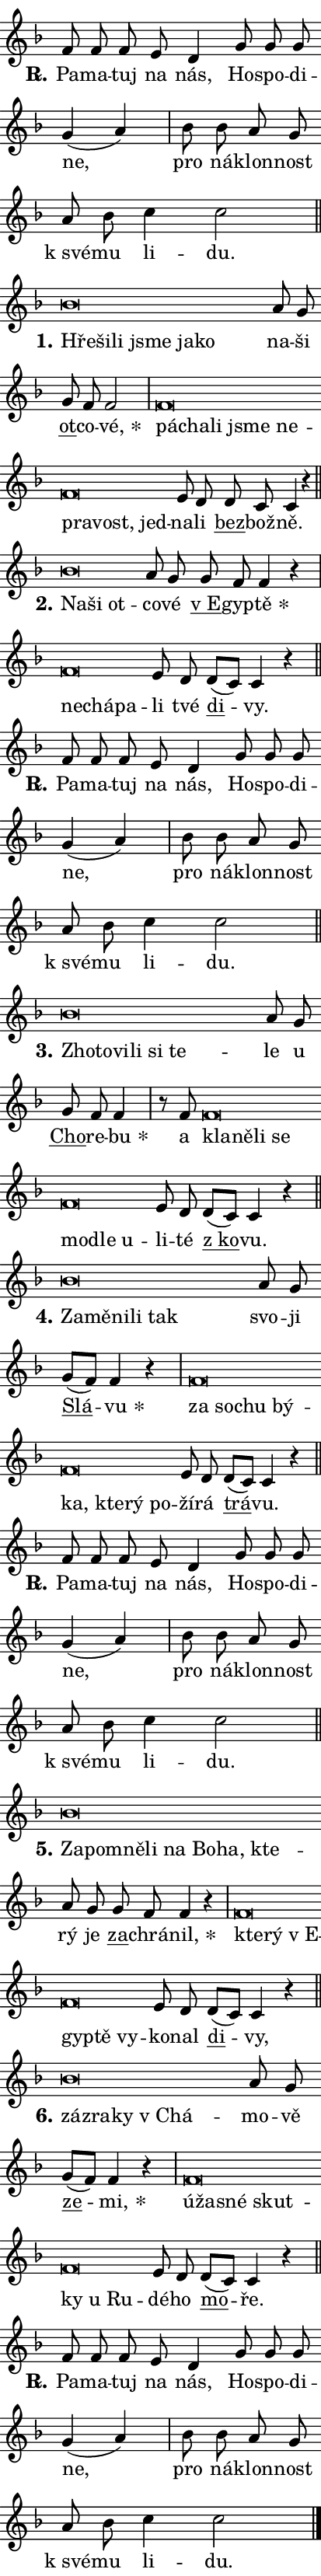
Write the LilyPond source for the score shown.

\version "2.24.0"
\header { tagline = "" }
\paper {
  indent = 0\cm
  top-margin = 0\cm
  right-margin = 0\cm
  bottom-margin = 0\cm
  left-margin = 0\cm
  paper-width = 7\cm
  page-breaking = #ly:one-page-breaking
  system-system-spacing.basic-distance = #11
  score-system-spacing.basic-distance = #11
  ragged-last = ##f
}


%% Author: Thomas Morley
%% https://lists.gnu.org/archive/html/lilypond-user/2020-05/msg00002.html
#(define (line-position grob)
"Returns position of @var[grob} in current system:
   @code{'start}, if at first time-step
   @code{'end}, if at last time-step
   @code{'middle} otherwise
"
  (let* ((col (ly:item-get-column grob))
         (ln (ly:grob-object col 'left-neighbor))
         (rn (ly:grob-object col 'right-neighbor))
         (col-to-check-left (if (ly:grob? ln) ln col))
         (col-to-check-right (if (ly:grob? rn) rn col))
         (break-dir-left
           (and
             (ly:grob-property col-to-check-left 'non-musical #f)
             (ly:item-break-dir col-to-check-left)))
         (break-dir-right
           (and
             (ly:grob-property col-to-check-right 'non-musical #f)
             (ly:item-break-dir col-to-check-right))))
        (cond ((eqv? 1 break-dir-left) 'start)
              ((eqv? -1 break-dir-right) 'end)
              (else 'middle))))

#(define (tranparent-at-line-position vctor)
  (lambda (grob)
  "Relying on @code{line-position} select the relevant enry from @var{vctor}.
Used to determine transparency,"
    (case (line-position grob)
      ((end) (not (vector-ref vctor 0)))
      ((middle) (not (vector-ref vctor 1)))
      ((start) (not (vector-ref vctor 2))))))

noteHeadBreakVisibility =
#(define-music-function (break-visibility)(vector?)
"Makes @code{NoteHead}s transparent relying on @var{break-visibility}"
#{
  \override NoteHead.transparent =
    #(tranparent-at-line-position break-visibility)
#})

#(define delete-ledgers-for-transparent-note-heads
  (lambda (grob)
    "Reads whether a @code{NoteHead} is transparent.
If so this @code{NoteHead} is removed from @code{'note-heads} from
@var{grob}, which is supposed to be @code{LedgerLineSpanner}.
As a result ledgers are not printed for this @code{NoteHead}"
    (let* ((nhds-array (ly:grob-object grob 'note-heads))
           (nhds-list
             (if (ly:grob-array? nhds-array)
                 (ly:grob-array->list nhds-array)
                 '()))
           ;; Relies on the transparent-property being done before
           ;; Staff.LedgerLineSpanner.after-line-breaking is executed.
           ;; This is fragile ...
           (to-keep
             (remove
               (lambda (nhd)
                 (ly:grob-property nhd 'transparent #f))
               nhds-list)))
      ;; TODO find a better method to iterate over grob-arrays, similiar
      ;; to filter/remove etc for lists
      ;; For now rebuilt from scratch
      (set! (ly:grob-object grob 'note-heads)  '())
      (for-each
        (lambda (nhd)
          (ly:pointer-group-interface::add-grob grob 'note-heads nhd))
        to-keep))))

hideNotes = {
  \noteHeadBreakVisibility #begin-of-line-visible
}
unHideNotes = {
  \noteHeadBreakVisibility #all-visible
}

% work-around for resetting accidentals
% https://lilypond.org/doc/v2.23/Documentation/notation/displaying-rhythms#unmetered-music
cadenzaMeasure = {
  \cadenzaOff
  \partial 1024 s1024
  \cadenzaOn
}

#(define-markup-command (accent layout props text) (markup?)
  "Underline accented syllable"
  (interpret-markup layout props
    #{\markup \override #'(offset . 4.3) \underline { #text }#}))

responsum = \markup \concat {
  "R" \hspace #-1.05 \path #0.1 #'((moveto 0 0.07) (lineto 0.9 0.8)) \hspace #0.05 "."
}

\layout {
    \context {
        \Staff
        \remove "Time_signature_engraver"
        \override LedgerLineSpanner.after-line-breaking = #delete-ledgers-for-transparent-note-heads
    }
    \context {
        \Voice {
            \override NoteHead.output-attributes = #'((class . "notehead"))
            \override Hairpin.height = #0.55
        }
    }
    \context {
        \Lyrics {
            \override StanzaNumber.output-attributes = #'((class . "stanzanumber"))
            \override LyricSpace.minimum-distance = #0.9
            \override LyricText.font-name = #"TeX Gyre Schola"
            \override LyricText.font-size = 1
            \override StanzaNumber.font-name = #"TeX Gyre Schola Bold"
            \override StanzaNumber.font-size = 1
        }
    }
}

% magnetic-lyrics.ily
%
%   written by
%     Jean Abou Samra <jean@abou-samra.fr>
%     Werner Lemberg <wl@gnu.org>
%
%   adapted by
%     Jiri Hon <jiri.hon@gmail.com>
%
% Version 2022-Apr-15

% https://www.mail-archive.com/lilypond-user@gnu.org/msg149350.html

#(define (Left_hyphen_pointer_engraver context)
   "Collect syllable-hyphen-syllable occurrences in lyrics and store
them in properties.  This engraver only looks to the left.  For
example, if the lyrics input is @code{foo -- bar}, it does the
following.

@itemize @bullet
@item
Set the @code{text} property of the @code{LyricHyphen} grob between
@q{foo} and @q{bar} to @code{foo}.

@item
Set the @code{left-hyphen} property of the @code{LyricText} grob with
text @q{foo} to the @code{LyricHyphen} grob between @q{foo} and
@q{bar}.
@end itemize

Use this auxiliary engraver in combination with the
@code{lyric-@/text::@/apply-@/magnetic-@/offset!} hook."
   (let ((hyphen #f)
         (text #f))
     (make-engraver
      (acknowledgers
       ((lyric-syllable-interface engraver grob source-engraver)
        (set! text grob)))
      (end-acknowledgers
       ((lyric-hyphen-interface engraver grob source-engraver)
        ;(when (not (grob::has-interface grob 'lyric-space-interface))
          (set! hyphen grob)));)
      ((stop-translation-timestep engraver)
       (when (and text hyphen)
         (ly:grob-set-object! text 'left-hyphen hyphen))
       (set! text #f)
       (set! hyphen #f)))))

#(define (lyric-text::apply-magnetic-offset! grob)
   "If the space between two syllables is less than the value in
property @code{LyricText@/.details@/.squash-threshold}, move the right
syllable to the left so that it gets concatenated with the left
syllable.

Use this function as a hook for
@code{LyricText@/.after-@/line-@/breaking} if the
@code{Left_@/hyphen_@/pointer_@/engraver} is active."
   (let ((hyphen (ly:grob-object grob 'left-hyphen #f)))
     (when hyphen
       (let ((left-text (ly:spanner-bound hyphen LEFT)))
         (when (grob::has-interface left-text 'lyric-syllable-interface)
           (let* ((common (ly:grob-common-refpoint grob left-text X))
                  (this-x-ext (ly:grob-extent grob common X))
                  (left-x-ext
                   (begin
                     ;; Trigger magnetism for left-text.
                     (ly:grob-property left-text 'after-line-breaking)
                     (ly:grob-extent left-text common X)))
                  ;; `delta` is the gap width between two syllables.
                  (delta (- (interval-start this-x-ext)
                            (interval-end left-x-ext)))
                  (details (ly:grob-property grob 'details))
                  (threshold (assoc-get 'squash-threshold details 0.2)))
             (when (< delta threshold)
               (let* (;; We have to manipulate the input text so that
                      ;; ligatures crossing syllable boundaries are not
                      ;; disabled.  For languages based on the Latin
                      ;; script this is essentially a beautification.
                      ;; However, for non-Western scripts it can be a
                      ;; necessity.
                      (lt (ly:grob-property left-text 'text))
                      (rt (ly:grob-property grob 'text))
                      (is-space (grob::has-interface hyphen 'lyric-space-interface))
                      (space (if is-space " " ""))
                      (space-markup (grob-interpret-markup grob " "))
                      (space-size (interval-length (ly:stencil-extent space-markup X)))
                      (extra-delta (if is-space space-size 0))
                      ;; Append new syllable.
                      (ltrt-space (if (and (string? lt) (string? rt))
                                (string-append lt space rt)
                                (make-concat-markup (list lt space rt))))
                      ;; Right-align `ltrt` to the right side.
                      (ltrt-space-markup (grob-interpret-markup
                               grob
                               (make-translate-markup
                                (cons (interval-length this-x-ext) 0)
                                (make-right-align-markup ltrt-space)))))
                 (begin
                   ;; Don't print `left-text`.
                   (ly:grob-set-property! left-text 'stencil #f)
                   ;; Set text and stencil (which holds all collected
                   ;; syllables so far) and shift it to the left.
                   (ly:grob-set-property! grob 'text ltrt-space)
                   (ly:grob-set-property! grob 'stencil ltrt-space-markup)
                   (ly:grob-translate-axis! grob (- (- delta extra-delta)) X))))))))))


#(define (lyric-hyphen::displace-bounds-first grob)
   ;; Make very sure this callback isn't triggered too early.
   (let ((left (ly:spanner-bound grob LEFT))
         (right (ly:spanner-bound grob RIGHT)))
     (ly:grob-property left 'after-line-breaking)
     (ly:grob-property right 'after-line-breaking)
     (ly:lyric-hyphen::print grob)))

squashThreshold = #0.4

\layout {
  \context {
    \Lyrics
    \consists #Left_hyphen_pointer_engraver
    \override LyricText.after-line-breaking =
      #lyric-text::apply-magnetic-offset!
    \override LyricHyphen.stencil = #lyric-hyphen::displace-bounds-first
    \override LyricText.details.squash-threshold = \squashThreshold
    \override LyricHyphen.minimum-distance = 0
    \override LyricHyphen.minimum-length = \squashThreshold
  }
}

squash = \override LyricText.details.squash-threshold = 9999
unSquash = \override LyricText.details.squash-threshold = \squashThreshold

left = \override LyricText.self-alignment-X = #LEFT
unLeft = \revert LyricText.self-alignment-X

starOffset = #(lambda (grob) 
                (let ((x_offset (ly:self-alignment-interface::aligned-on-x-parent grob)))
                  (if (= x_offset 0) 0 (+ x_offset 1.2))))

star = #(define-music-function (syllable)(string?)
"Append star separator at the end of a syllable"
#{
  \once \override LyricText.X-offset = #starOffset
  \lyricmode { \markup {
    #syllable
    \override #'((font-name . "TeX Gyre Schola Bold")) \hspace #0.2 \lower #0.65 \larger "*"
  } }
#})

starAccent = #(define-music-function (syllable)(string?)
"Append star separator at the end of a syllable and make accent"
#{
  \once \override LyricText.X-offset = #starOffset
  \lyricmode { \markup {
    \accent #syllable
    \override #'((font-name . "TeX Gyre Schola Bold")) \hspace #0.2 \lower #0.65 \larger "*"
  } }
#})

breath = #(define-music-function (syllable)(string?)
"Append breathing indicator at the end of a syllable"
#{
  \lyricmode { \markup { #syllable "+" } }
#})

optionalBreath = #(define-music-function (syllable)(string?)
"Append optional breathing indicator at the end of a syllable"
#{
  \lyricmode { \markup { #syllable "(+)" } }
#})


\score {
    <<
        \new Voice = "melody" { \cadenzaOn \key f \major \relative { f'8 f f e d4 \bar "" g8 g g \bar "" g4( a) \cadenzaMeasure \bar "|" bes8 bes a g \bar "" a bes c4 c2 \cadenzaMeasure \bar "||" \break } }
        \new Lyrics \lyricsto "melody" { \lyricmode { \set stanza = \responsum
Pa -- ma -- tuj na nás, Ho -- spo -- di -- ne, pro ná -- klon -- nost "k své" -- mu li -- du. } }
    >>
    \layout {}
}

\score {
    <<
        \new Voice = "melody" { \cadenzaOn \key f \major \relative { bes'\breve*1/16 \hideNotes \breve*1/16 \bar "" \breve*1/16 \bar "" \breve*1/16 \bar "" \breve*1/16 \breve*1/16 \bar "" \unHideNotes a8 g \bar "" g f f2 \cadenzaMeasure \bar "|" f\breve*1/16 \hideNotes \breve*1/16 \bar "" \breve*1/16 \bar "" \breve*1/16 \bar "" \breve*1/16 \bar "" \breve*1/16 \bar "" \breve*1/16 \breve*1/16 \bar "" \unHideNotes e8 d \bar "" d c c4 r \cadenzaMeasure \bar "||" \break } }
        \new Lyrics \lyricsto "melody" { \lyricmode { \set stanza = "1."
\left Hře -- \squash ši -- li jsme ja -- ko \unLeft \unSquash na -- ši \markup \accent ot -- co -- \star vé, \left pá -- \squash cha -- li jsme ne -- pra -- vost, jed -- \unLeft \unSquash na -- li \markup \accent bez -- bož -- ně. } }
    >>
    \layout {}
}

\score {
    <<
        \new Voice = "melody" { \cadenzaOn \key f \major \relative { bes'\breve*1/16 \hideNotes \breve*1/16 \breve*1/16 \bar "" \unHideNotes a8 g \bar "" g f f4 r \cadenzaMeasure \bar "|" f\breve*1/16 \hideNotes \breve*1/16 \breve*1/16 \bar "" \unHideNotes e8 d \bar "" d[( c)] c4 r \cadenzaMeasure \bar "||" \break } }
        \new Lyrics \lyricsto "melody" { \lyricmode { \set stanza = "2."
\left Na -- \squash ši ot -- \unLeft \unSquash co -- vé \markup \accent "v E" -- gyp -- \star tě \left ne -- \squash chá -- pa -- \unLeft \unSquash li tvé \markup \accent di -- vy. } }
    >>
    \layout {}
}

\score {
    <<
        \new Voice = "melody" { \cadenzaOn \key f \major \relative { f'8 f f e d4 \bar "" g8 g g \bar "" g4( a) \cadenzaMeasure \bar "|" bes8 bes a g \bar "" a bes c4 c2 \cadenzaMeasure \bar "||" \break } }
        \new Lyrics \lyricsto "melody" { \lyricmode { \set stanza = \responsum
Pa -- ma -- tuj na nás, Ho -- spo -- di -- ne, pro ná -- klon -- nost "k své" -- mu li -- du. } }
    >>
    \layout {}
}

\score {
    <<
        \new Voice = "melody" { \cadenzaOn \key f \major \relative { bes'\breve*1/16 \hideNotes \breve*1/16 \bar "" \breve*1/16 \bar "" \breve*1/16 \bar "" \breve*1/16 \breve*1/16 \bar "" \unHideNotes a8 g \bar "" g f f4 \cadenzaMeasure \bar "|" r8 f8 f\breve*1/16 \hideNotes \breve*1/16 \bar "" \breve*1/16 \bar "" \breve*1/16 \bar "" \breve*1/16 \bar "" \breve*1/16 \breve*1/16 \bar "" \unHideNotes e8 d \bar "" d[( c)] c4 r \cadenzaMeasure \bar "||" \break } }
        \new Lyrics \lyricsto "melody" { \lyricmode { \set stanza = "3."
\left Zho -- \squash to -- vi -- li si te -- \unLeft \unSquash le u \markup \accent Cho -- re -- \star bu a \left kla -- \squash ně -- li se mo -- dle u -- \unLeft \unSquash li -- té \markup \accent "z ko" -- vu. } }
    >>
    \layout {}
}

\score {
    <<
        \new Voice = "melody" { \cadenzaOn \key f \major \relative { bes'\breve*1/16 \hideNotes \breve*1/16 \bar "" \breve*1/16 \bar "" \breve*1/16 \breve*1/16 \bar "" \unHideNotes a8 g \bar "" g[( f)] f4 r \cadenzaMeasure \bar "|" f\breve*1/16 \hideNotes \breve*1/16 \bar "" \breve*1/16 \bar "" \breve*1/16 \bar "" \breve*1/16 \bar "" \breve*1/16 \bar "" \breve*1/16 \breve*1/16 \bar "" \unHideNotes e8 d \bar "" d[( c)] c4 r \cadenzaMeasure \bar "||" \break } }
        \new Lyrics \lyricsto "melody" { \lyricmode { \set stanza = "4."
\left Za -- \squash mě -- ni -- li tak \unLeft \unSquash svo -- ji \markup \accent Slá -- \star vu \left za \squash so -- chu bý -- ka, kte -- rý po -- \unLeft \unSquash ží -- rá \markup \accent trá -- vu. } }
    >>
    \layout {}
}

\score {
    <<
        \new Voice = "melody" { \cadenzaOn \key f \major \relative { f'8 f f e d4 \bar "" g8 g g \bar "" g4( a) \cadenzaMeasure \bar "|" bes8 bes a g \bar "" a bes c4 c2 \cadenzaMeasure \bar "||" \break } }
        \new Lyrics \lyricsto "melody" { \lyricmode { \set stanza = \responsum
Pa -- ma -- tuj na nás, Ho -- spo -- di -- ne, pro ná -- klon -- nost "k své" -- mu li -- du. } }
    >>
    \layout {}
}

\score {
    <<
        \new Voice = "melody" { \cadenzaOn \key f \major \relative { bes'\breve*1/16 \hideNotes \breve*1/16 \bar "" \breve*1/16 \bar "" \breve*1/16 \bar "" \breve*1/16 \bar "" \breve*1/16 \bar "" \breve*1/16 \breve*1/16 \bar "" \unHideNotes a8 g \bar "" g f f4 r \cadenzaMeasure \bar "|" f\breve*1/16 \hideNotes \breve*1/16 \bar "" \breve*1/16 \bar "" \breve*1/16 \bar "" \breve*1/16 \breve*1/16 \bar "" \unHideNotes e8 d \bar "" d[( c)] c4 r \cadenzaMeasure \bar "||" \break } }
        \new Lyrics \lyricsto "melody" { \lyricmode { \set stanza = "5."
\left Za -- \squash po -- mně -- li na Bo -- ha, kte -- \unLeft \unSquash rý je \markup \accent za -- chrá -- \star nil, \left kte -- \squash rý "v E" -- gyp -- tě vy -- \unLeft \unSquash ko -- nal \markup \accent di -- vy, } }
    >>
    \layout {}
}

\score {
    <<
        \new Voice = "melody" { \cadenzaOn \key f \major \relative { bes'\breve*1/16 \hideNotes \breve*1/16 \bar "" \breve*1/16 \breve*1/16 \bar "" \unHideNotes a8 g \bar "" g[( f)] f4 r \cadenzaMeasure \bar "|" f\breve*1/16 \hideNotes \breve*1/16 \bar "" \breve*1/16 \bar "" \breve*1/16 \bar "" \breve*1/16 \bar "" \breve*1/16 \breve*1/16 \bar "" \unHideNotes e8 d \bar "" d[( c)] c4 r \cadenzaMeasure \bar "||" \break } }
        \new Lyrics \lyricsto "melody" { \lyricmode { \set stanza = "6."
\left zá -- \squash zra -- ky "v Chá" -- \unLeft \unSquash mo -- vě \markup \accent ze -- \star mi, \left ú -- \squash ža -- sné skut -- ky u Ru -- \unLeft \unSquash dé -- ho \markup \accent mo -- ře. } }
    >>
    \layout {}
}

\score {
    <<
        \new Voice = "melody" { \cadenzaOn \key f \major \relative { f'8 f f e d4 \bar "" g8 g g \bar "" g4( a) \cadenzaMeasure \bar "|" bes8 bes a g \bar "" a bes c4 c2 \cadenzaMeasure \bar "||" \break } \bar "|." }
        \new Lyrics \lyricsto "melody" { \lyricmode { \set stanza = \responsum
Pa -- ma -- tuj na nás, Ho -- spo -- di -- ne, pro ná -- klon -- nost "k své" -- mu li -- du. } }
    >>
    \layout {}
}
